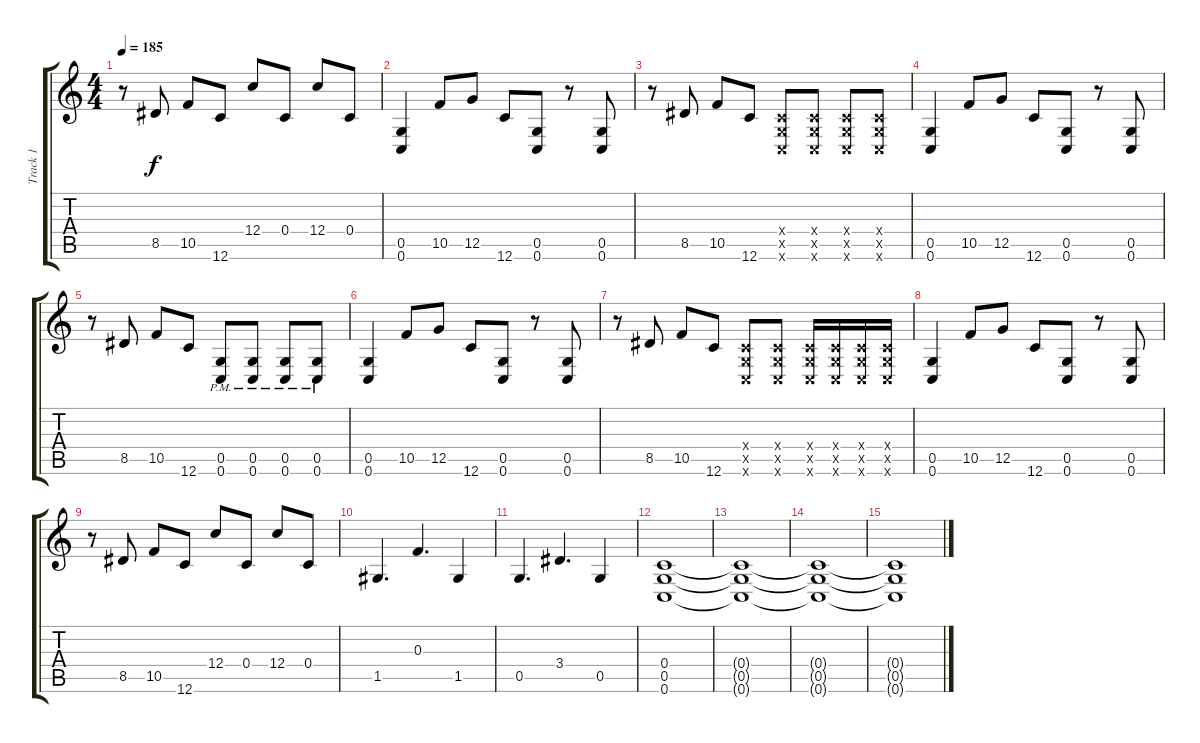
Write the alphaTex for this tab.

\track ("Track 1" "Track 1") {instrument distortionguitar}
\staff {score tabs}
\tuning (D4 A3 F3 C3 G2 C2) {hide}
\ts (4 4)
\tempo 185
\clef g2
\ks c
r.8{dy f} 8.5.8 10.5.8 12.6.8 12.4.8 0.4.8 12.4.8 0.4.8 |
(0.5 0.6).4 10.5.8 12.5.8 12.6.8 (0.5 0.6).8 r.8 (0.5 0.6).8 |
r.8 8.5.8 10.5.8 12.6.8 (0.4{x} 0.5{x} 0.6{x}).8 (0.4{x} 0.5{x} 0.6{x}).8 (0.4{x} 0.5{x} 0.6{x}).8 (0.4{x} 0.5{x} 0.6{x}).8 |
(0.5 0.6).4 10.5.8 12.5.8 12.6.8 (0.5 0.6).8 r.8 (0.5 0.6).8 |
r.8 8.5.8 10.5.8 12.6.8 (0.5{pm} 0.6{pm}).8 (0.5{pm} 0.6{pm}).8 (0.5{pm} 0.6{pm}).8 (0.5{pm} 0.6{pm}).8 |
(0.5 0.6).4 10.5.8 12.5.8 12.6.8 (0.5 0.6).8 r.8 (0.5 0.6).8 |
r.8 8.5.8 10.5.8 12.6.8 (0.4{x} 0.5{x} 0.6{x}).8 (0.4{x} 0.5{x} 0.6{x}).8 (0.4{x} 0.5{x} 0.6{x}).16 (0.4{x} 0.5{x} 0.6{x}).16 (0.4{x} 0.5{x} 0.6{x}).16 (0.4{x} 0.5{x} 0.6{x}).16 |
(0.5 0.6).4 10.5.8 12.5.8 12.6.8 (0.5 0.6).8 r.8 (0.5 0.6).8 |
r.8 8.5.8 10.5.8 12.6.8 12.4.8 0.4.8 12.4.8 0.4.8 |
1.5.4{d} 0.3.4{d} 1.5.4 |
0.5.4{d} 3.4.4{d} 0.5.4 |
(0.4 0.5 0.6).1 |
(0.4{t} 0.5{t} 0.6{t}).1 |
(0.4{t} 0.5{t} 0.6{t}).1 |
(0.4{t} 0.5{t} 0.6{t}).1
